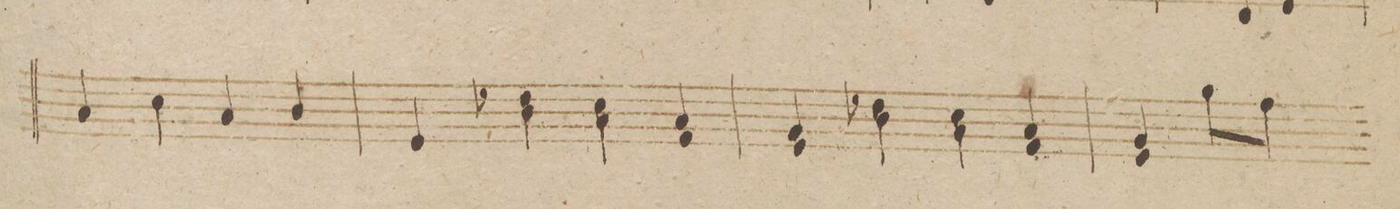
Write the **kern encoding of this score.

**kern	**dynam
*I"Viola.	*
*clefC3	*
*k[b-]	*
*met(c|)	*
*M2/2	*
4B-/	.
4d\	.
4B-/	.
4c/	.
=18	=18
4F/	.
4e-X\ 4c\	.
4d\ 4B-\	.
4B-/ 4G/	.
=19	=19
4A/ 4F/	.
4e-X\ 4c\	.
4d\ 4B-\	.
4B-/ 4G/	.
=20	=20
4A/ 4F/	.
8a\L	.
8g\J	.
*-	*-
